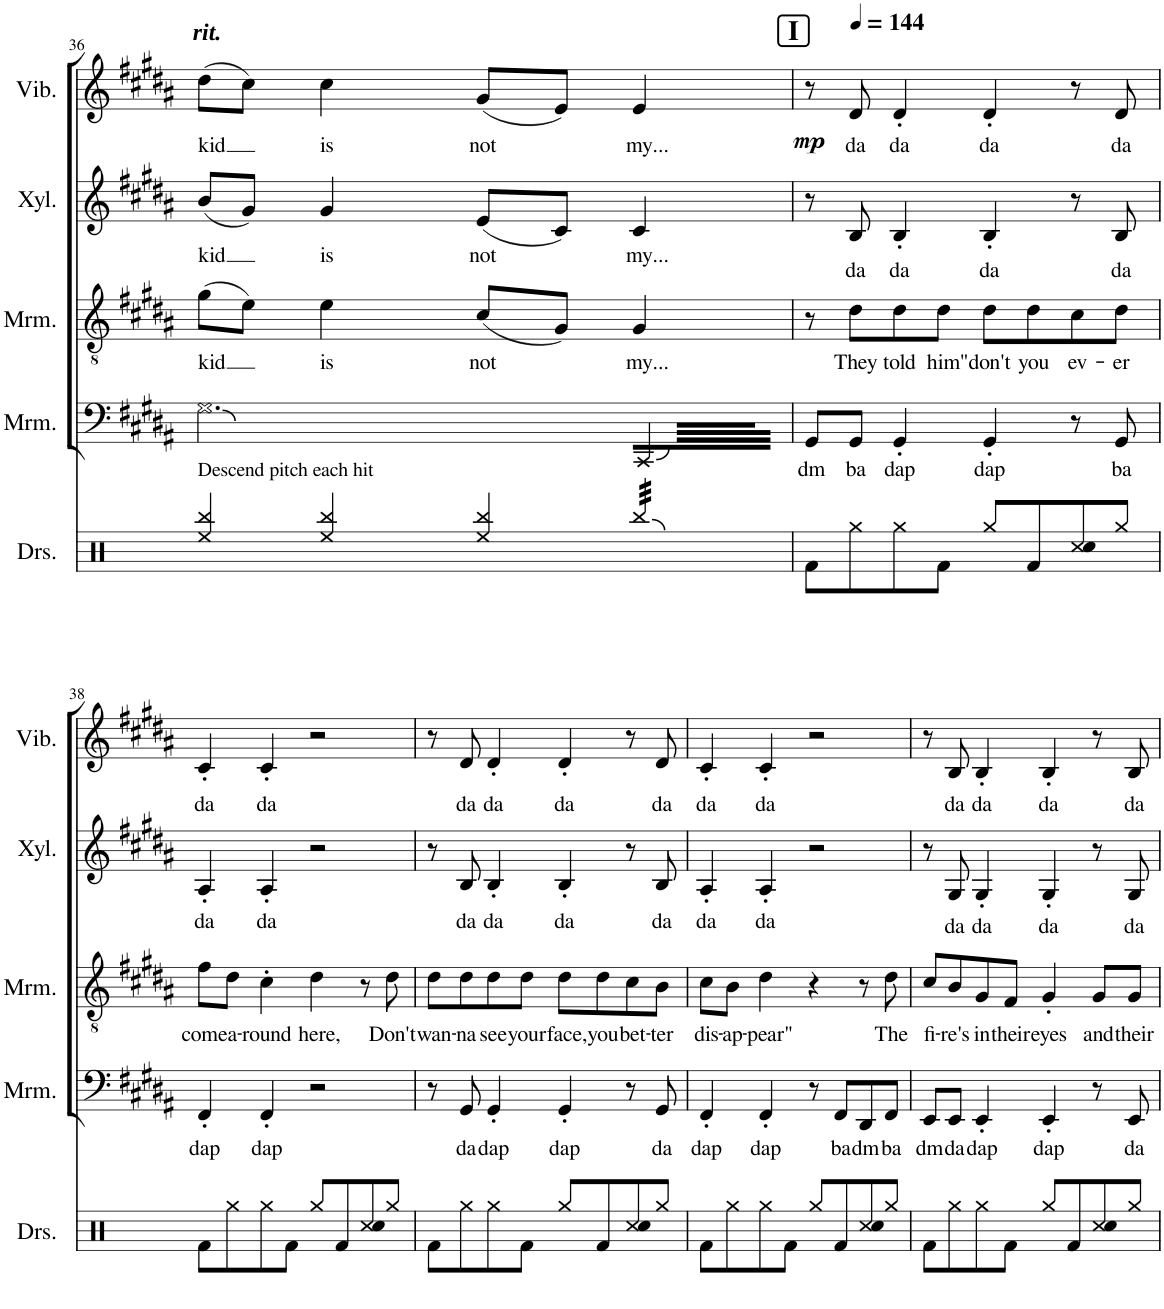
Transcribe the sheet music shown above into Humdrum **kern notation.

**kern	**text	**kern	**text	**kern	**text	**kern	**text	**dynam
*part4	*part4	*part3	*part3	*part2	*part2	*part1	*part1	*part1
*staff4	*staff4	*staff3	*staff3	*staff2	*staff2	*staff1	*staff1	*staff1
*I"Marimba	*	*I"Marimba	*	*I"Xylophone	*	*I"Vibraphone	*	*
*I'Mrm.	*	*I'Mrm.	*	*I'Xyl.	*	*I'Vib.	*	*
!!LO:PB:g=z
*clefF4	*	*clefGv2	*	*clefG2	*	*clefG2	*	*
*	*	*	*	*Trd-7c-12	*	*	*	*
*k[f#c#g#d#a#]	*	*k[f#c#g#d#a#]	*	*k[f#c#g#d#a#]	*	*k[f#c#g#d#a#]	*	*
*M4/4	*	*M4/4	*	*M4/4	*	*M4/4	*	*
=36	=36	=36	=36	=36	=36	=36	=36	=36
*^	*	*	*	*	*	*	*	*
!	!	!	!	!LO:LY:b	!	!LO:LY:b	!	!LO:LY:b	!
2.G#\	8G#L	.	(8g#\L	kid	(8b/L	kid	(8dd#\L	kid	.
.	32GnLL	.	8e\J)	.	8g#/J)	.	8cc#\J)	.	.
.	32F#	.	.	.	.	.	.	.	.
.	32Fn	.	.	.	.	.	.	.	.
.	32EJJJ	.	.	.	.	.	.	.	.
!	!	!	!	!LO:LY:b	!	!LO:LY:b	!	!LO:LY:b	!
.	32D#LLL	.	4e\	is	4g#/	is	4cc#\	is	.
.	32Dn	.	.	.	.	.	.	.	.
.	32C#	.	.	.	.	.	.	.	.
.	32Cn	.	.	.	.	.	.	.	.
.	32BB	.	.	.	.	.	.	.	.
.	32AA#	.	.	.	.	.	.	.	.
.	32AAn	.	.	.	.	.	.	.	.
.	32GG#JJJ	.	.	.	.	.	.	.	.
!	!	!	!	!LO:LY:b	!	!LO:LY:b	!	!LO:LY:b	!
.	32GGnLLL	.	(8c#/L	not	(8e/L	not	(8g#/L	not	.
.	32FF#	.	.	.	.	.	.	.	.
.	32FFn	.	.	.	.	.	.	.	.
.	32EE	.	.	.	.	.	.	.	.
.	32DD#	.	8G#/J)	.	8c#/J)	.	8e/J)	.	.
.	32DDn	.	.	.	.	.	.	.	.
.	32CC#	.	.	.	.	.	.	.	.
.	32CCnJJJ	.	.	.	.	.	.	.	.
!	!	!	!	!LO:LY:b	!	!LO:LY:b	!	!LO:LY:b	!
4CC#X/	8CC#L	.	4G#/	my...	4c#/	my...	4e/	my...	.
.	64CC##XLLL	.	.	.	.	.	.	.	.
.	64DD#X	.	.	.	.	.	.	.	.
.	64EE	.	.	.	.	.	.	.	.
.	64EE#X	.	.	.	.	.	.	.	.
.	64FF#X	.	.	.	.	.	.	.	.
.	64FF##XJ	.	.	.	.	.	.	.	.
.	32GG#XJJJ	.	.	.	.	.	.	.	.
=37	=37	=37	=37	=37	=37	=37	=37	=37	=37
!	!	!LO:LY:b	!	!	!	!	!	!	!LO:DY:b
*v	*v	*	*	*	*	*	*	*	*
8GG#/L	dm	8r	.	8r	.	8r	.	mp
!	!LO:LY:b	!	!LO:LY:b	!	!LO:LY:b	!	!LO:LY:b	!
8GG#/J	ba	8d#\L	They	8B/	da	8d#/	da	.
!	!LO:LY:b	!	!LO:LY:b	!	!LO:LY:b	!	!LO:LY:b	!
4GG#'/	dap	8d#\	told	4B'/	da	4d#'/	da	.
!	!	!	!LO:LY:b	!	!	!	!	!
.	.	8d#\J	him	.	.	.	.	.
!	!LO:LY:b	!	!LO:LY:b	!	!LO:LY:b	!	!LO:LY:b	!
4GG#'/	dap	8d#\L	"don't	4B'/	da	4d#'/	da	.
!	!	!	!LO:LY:b	!	!	!	!	!
.	.	8d#\	you	.	.	.	.	.
!	!	!	!LO:LY:b	!	!	!	!	!
8r	.	8c#\	ev-	8r	.	8r	.	.
!	!LO:LY:b	!	!LO:LY:b	!	!LO:LY:b	!	!LO:LY:b	!
8GG#/	ba	8d#\J	-er	8B/	da	8d#/	da	.
!!LO:LB:g=z
=38	=38	=38	=38	=38	=38	=38	=38	=38
!	!LO:LY:b	!	!LO:LY:b	!	!LO:LY:b	!	!LO:LY:b	!
4FF#'/	dap	8f#\L	come	4A#'/	da	4c#'/	da	.
!	!	!	!LO:LY:b	!	!	!	!	!
.	.	8d#\J	a-	.	.	.	.	.
!	!LO:LY:b	!	!LO:LY:b	!	!LO:LY:b	!	!LO:LY:b	!
4FF#'/	dap	4c#'\	-round	4A#'/	da	4c#'/	da	.
!	!	!	!LO:LY:b	!	!	!	!	!
2r	.	4d#\	here,	2r	.	2r	.	.
.	.	8r	.	.	.	.	.	.
!	!	!	!LO:LY:b	!	!	!	!	!
.	.	8d#\	Don't	.	.	.	.	.
=39	=39	=39	=39	=39	=39	=39	=39	=39
!	!	!	!LO:LY:b	!	!	!	!	!
8r	.	8d#\L	wan-	8r	.	8r	.	.
!	!LO:LY:b	!	!LO:LY:b	!	!LO:LY:b	!	!LO:LY:b	!
8GG#/	da	8d#\	-na	8B/	da	8d#/	da	.
!	!LO:LY:b	!	!LO:LY:b	!	!LO:LY:b	!	!LO:LY:b	!
4GG#'/	dap	8d#\	see	4B'/	da	4d#'/	da	.
!	!	!	!LO:LY:b	!	!	!	!	!
.	.	8d#\J	your	.	.	.	.	.
!	!LO:LY:b	!	!LO:LY:b	!	!LO:LY:b	!	!LO:LY:b	!
4GG#'/	dap	8d#\L	face,	4B'/	da	4d#'/	da	.
!	!	!	!LO:LY:b	!	!	!	!	!
.	.	8d#\	you	.	.	.	.	.
!	!	!	!LO:LY:b	!	!	!	!	!
8r	.	8c#\	bet-	8r	.	8r	.	.
!	!LO:LY:b	!	!LO:LY:b	!	!LO:LY:b	!	!LO:LY:b	!
8GG#/	da	8B\J	-ter	8B/	da	8d#/	da	.
=40	=40	=40	=40	=40	=40	=40	=40	=40
!	!LO:LY:b	!	!LO:LY:b	!	!LO:LY:b	!	!LO:LY:b	!
4FF#'/	dap	8c#\L	dis-	4A#'/	da	4c#'/	da	.
!	!	!	!LO:LY:b	!	!	!	!	!
.	.	8B\J	-ap-	.	.	.	.	.
!	!LO:LY:b	!	!LO:LY:b	!	!LO:LY:b	!	!LO:LY:b	!
4FF#'/	dap	4d#\	-pear"	4A#'/	da	4c#'/	da	.
8r	.	4r	.	2r	.	2r	.	.
!	!LO:LY:b	!	!	!	!	!	!	!
8FF#/L	ba	.	.	.	.	.	.	.
!	!LO:LY:b	!	!	!	!	!	!	!
8DD#/	dm	8r	.	.	.	.	.	.
!	!LO:LY:b	!	!LO:LY:b	!	!	!	!	!
8FF#/J	ba	8d#\	The	.	.	.	.	.
=41	=41	=41	=41	=41	=41	=41	=41	=41
!	!LO:LY:b	!	!LO:LY:b	!	!	!	!	!
8EE/L	dm	8c#/L	fi-	8r	.	8r	.	.
!	!LO:LY:b	!	!LO:LY:b	!	!LO:LY:b	!	!LO:LY:b	!
8EE/J	da	8B/	-re's	8G#/	da	8B/	da	.
!	!LO:LY:b	!	!LO:LY:b	!	!LO:LY:b	!	!LO:LY:b	!
4EE'/	dap	8G#/	in	4G#'/	da	4B'/	da	.
!	!	!	!LO:LY:b	!	!	!	!	!
.	.	8F#/J	their	.	.	.	.	.
!	!LO:LY:b	!	!LO:LY:b	!	!LO:LY:b	!	!LO:LY:b	!
4EE'/	dap	4G#'/	eyes	4G#'/	da	4B'/	da	.
!	!	!	!LO:LY:b	!	!	!	!	!
8r	.	8G#/L	and	8r	.	8r	.	.
!	!LO:LY:b	!	!LO:LY:b	!	!LO:LY:b	!	!LO:LY:b	!
8EE/	da	8G#/J	their	8G#/	da	8B/	da	.
=	=	=	=	=	=	=	=	=
*-	*-	*-	*-	*-	*-	*-	*-	*-
